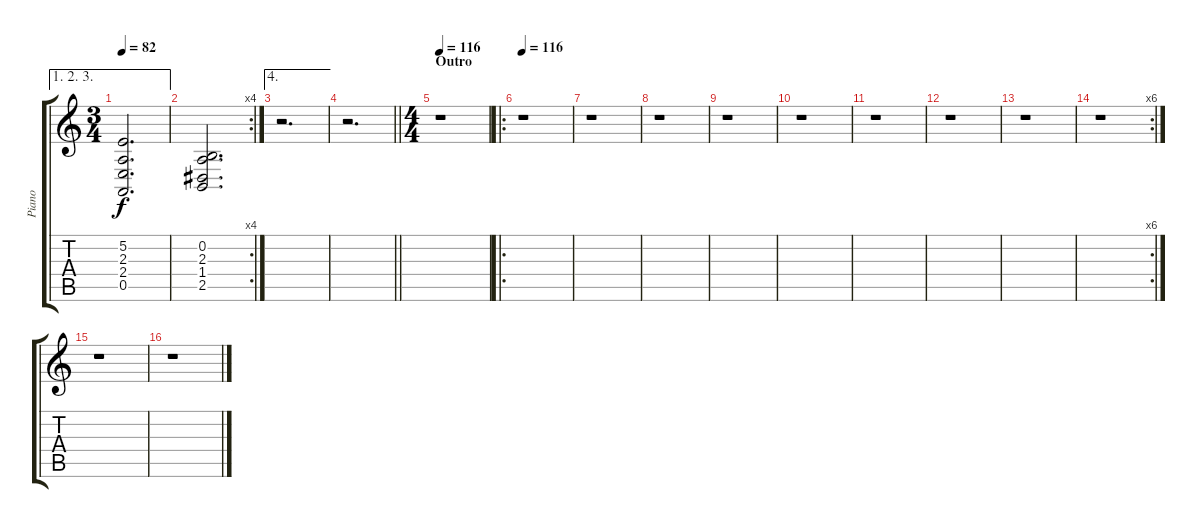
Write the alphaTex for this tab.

\track ("Piano" "Piano") {instrument acousticgrandpiano}
\staff {score tabs}
\tuning (E4 B3 G3 D3 A2 E2) {hide}
\ae (1 2 3)
\ts (3 4)
\tempo 82
\clef g2
\ks c
(5.2 2.3 2.4 0.5).2{d dy f} |
\rc 4
(0.2 2.3 1.4 2.5).2{d} |
\ae 4
r.2{d} |
\barLineRight lightlight
r.2{d} |
\ts (4 4)
\section ("" "Outro")
\tempo 116
r.1 |
\ro
\tempo 116
r.1 |
r.1 |
r.1 |
r.1 |
r.1 |
r.1 |
r.1 |
r.1 |
\rc 6
r.1 |
r.1 |
r.1
